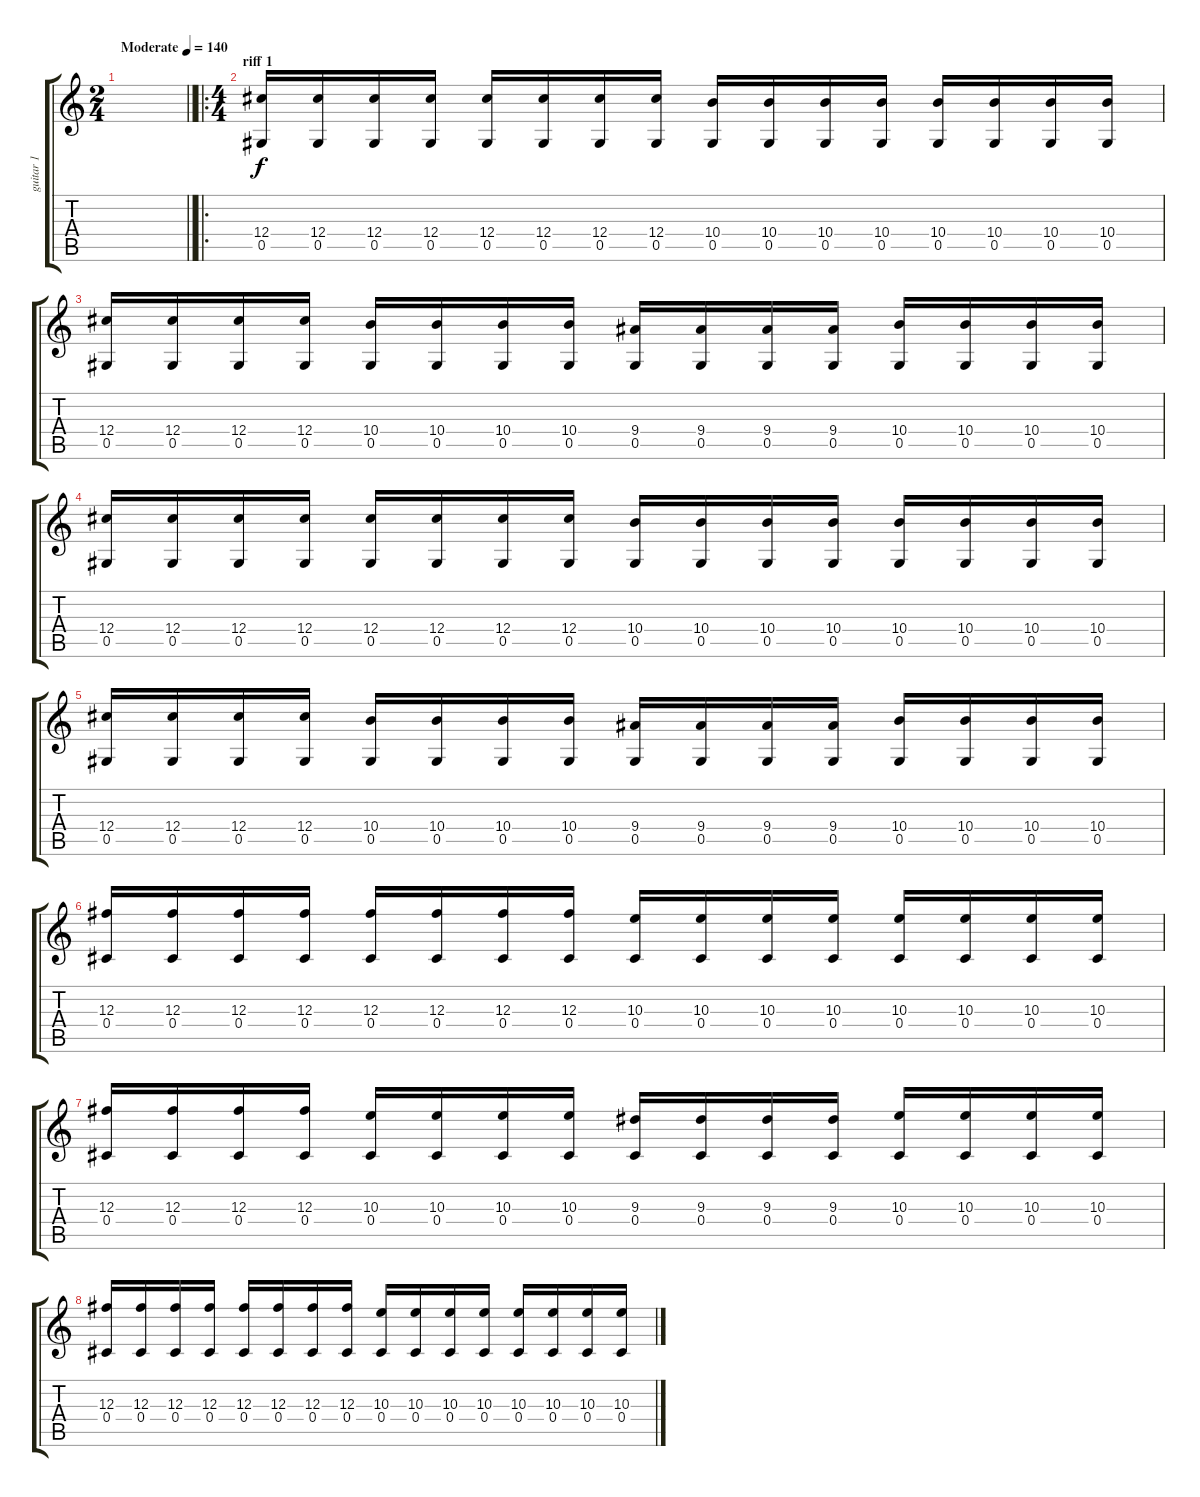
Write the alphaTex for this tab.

\track ("guitar 1" "guitar 1") {instrument distortionguitar}
\staff {score tabs}
\tuning (Eb4 Bb3 Gb3 Db3 Ab2 Eb2) {hide}
\ts (2 4)
\tempo (140 "Moderate")
\clef g2
\barLineRight lightlight
\ks c
|
\ro
\ts (4 4)
\section ("" "riff 1")
(12.4 0.5).16 (12.4 0.5).16 (12.4 0.5).16 (12.4 0.5).16 (12.4 0.5).16 (12.4 0.5).16 (12.4 0.5).16 (12.4 0.5).16 (10.4 0.5).16 (10.4 0.5).16 (10.4 0.5).16 (10.4 0.5).16 (10.4 0.5).16 (10.4 0.5).16 (10.4 0.5).16 (10.4 0.5).16 |
(12.4 0.5).16 (12.4 0.5).16 (12.4 0.5).16 (12.4 0.5).16 (10.4 0.5).16 (10.4 0.5).16 (10.4 0.5).16 (10.4 0.5).16 (9.4 0.5).16 (9.4 0.5).16 (9.4 0.5).16 (9.4 0.5).16 (10.4 0.5).16 (10.4 0.5).16 (10.4 0.5).16 (10.4 0.5).16 |
(12.4 0.5).16 (12.4 0.5).16 (12.4 0.5).16 (12.4 0.5).16 (12.4 0.5).16 (12.4 0.5).16 (12.4 0.5).16 (12.4 0.5).16 (10.4 0.5).16 (10.4 0.5).16 (10.4 0.5).16 (10.4 0.5).16 (10.4 0.5).16 (10.4 0.5).16 (10.4 0.5).16 (10.4 0.5).16 |
(12.4 0.5).16 (12.4 0.5).16 (12.4 0.5).16 (12.4 0.5).16 (10.4 0.5).16 (10.4 0.5).16 (10.4 0.5).16 (10.4 0.5).16 (9.4 0.5).16 (9.4 0.5).16 (9.4 0.5).16 (9.4 0.5).16 (10.4 0.5).16 (10.4 0.5).16 (10.4 0.5).16 (10.4 0.5).16 |
(12.3 0.4).16 (12.3 0.4).16 (12.3 0.4).16 (12.3 0.4).16 (12.3 0.4).16 (12.3 0.4).16 (12.3 0.4).16 (12.3 0.4).16 (10.3 0.4).16 (10.3 0.4).16 (10.3 0.4).16 (10.3 0.4).16 (10.3 0.4).16 (10.3 0.4).16 (10.3 0.4).16 (10.3 0.4).16 |
(12.3 0.4).16 (12.3 0.4).16 (12.3 0.4).16 (12.3 0.4).16 (10.3 0.4).16 (10.3 0.4).16 (10.3 0.4).16 (10.3 0.4).16 (9.3 0.4).16 (9.3 0.4).16 (9.3 0.4).16 (9.3 0.4).16 (10.3 0.4).16 (10.3 0.4).16 (10.3 0.4).16 (10.3 0.4).16 |
(12.3 0.4).16 (12.3 0.4).16 (12.3 0.4).16 (12.3 0.4).16 (12.3 0.4).16 (12.3 0.4).16 (12.3 0.4).16 (12.3 0.4).16 (10.3 0.4).16 (10.3 0.4).16 (10.3 0.4).16 (10.3 0.4).16 (10.3 0.4).16 (10.3 0.4).16 (10.3 0.4).16 (10.3 0.4).16
